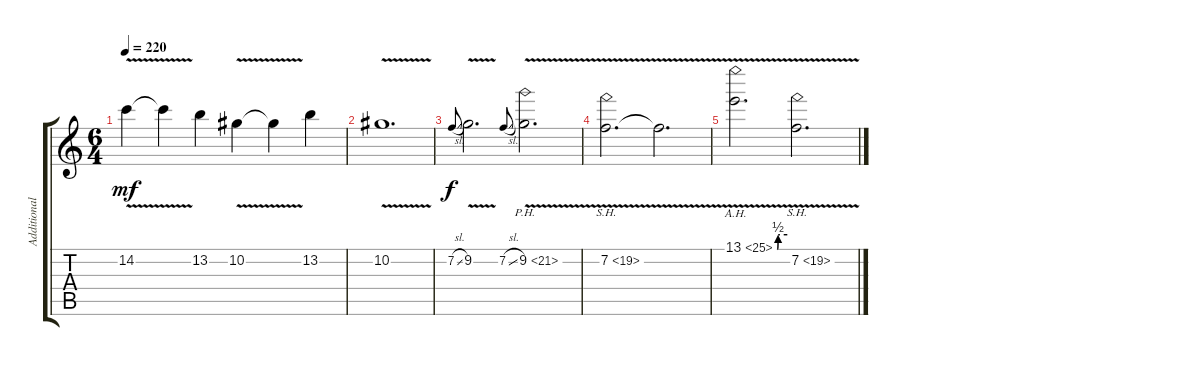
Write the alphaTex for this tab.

\track ("Additional Guitar" "Additional") {instrument distortionguitar}
\staff {score tabs}
\tuning (Eb4 Bb3 Gb3 Db3 Ab2 Eb2) {hide}
\ts (6 4)
\tempo 220
\clef g2
\ks c
14.2{v}.4{dy mf} 14.2{t}.4 13.2.4 10.2{v}.4 10.2{t}.4 13.2.4 |
10.2{v}.1{d} |
7.2{sl}.8{gr onbeat dy f} 9.2{v}.2{d} 7.2{sl}.8{gr onbeat} 9.2{ph 12 v}.2{d} |
7.2{sh 12 v}.2{d} 7.2{t}.2{d} |
13.1{be (custom 0 0 4 2 8 2 15 2 60 2) ah 12 v}.2{d} 7.2{sh 12 v}.2{d}
